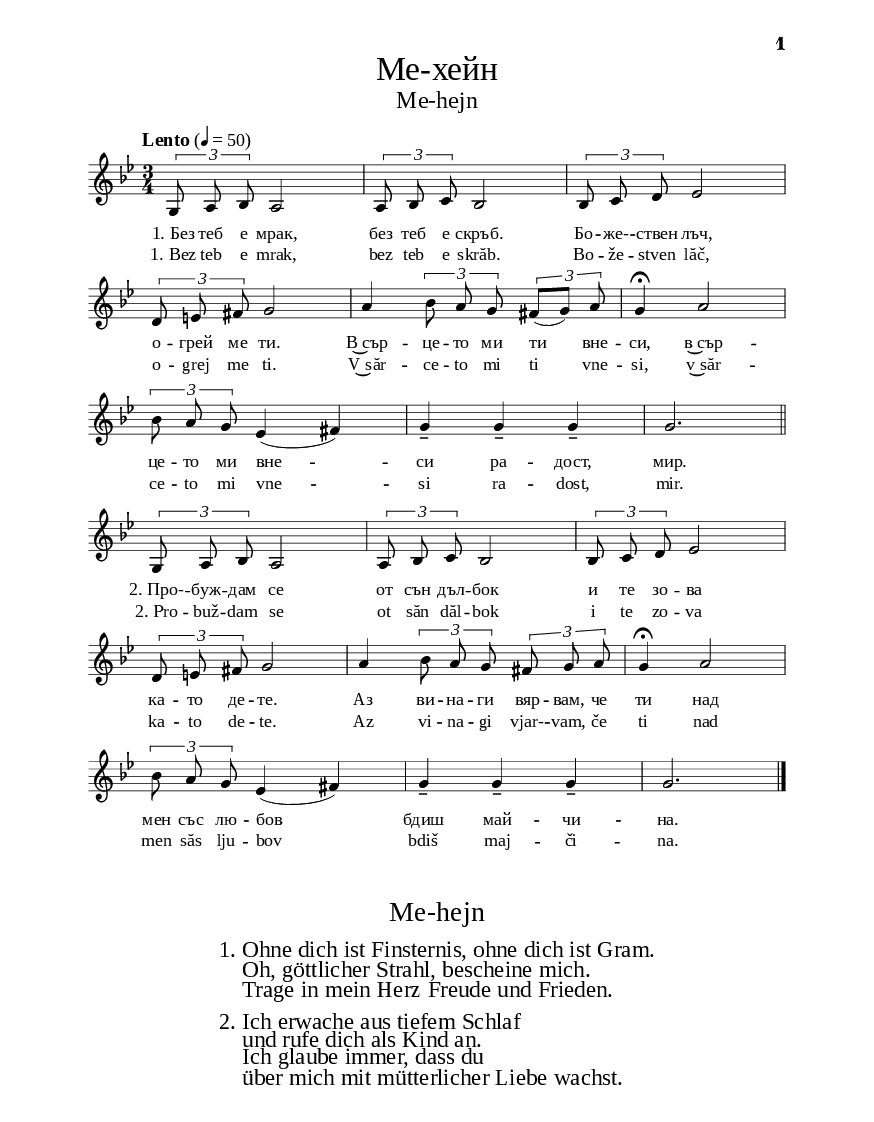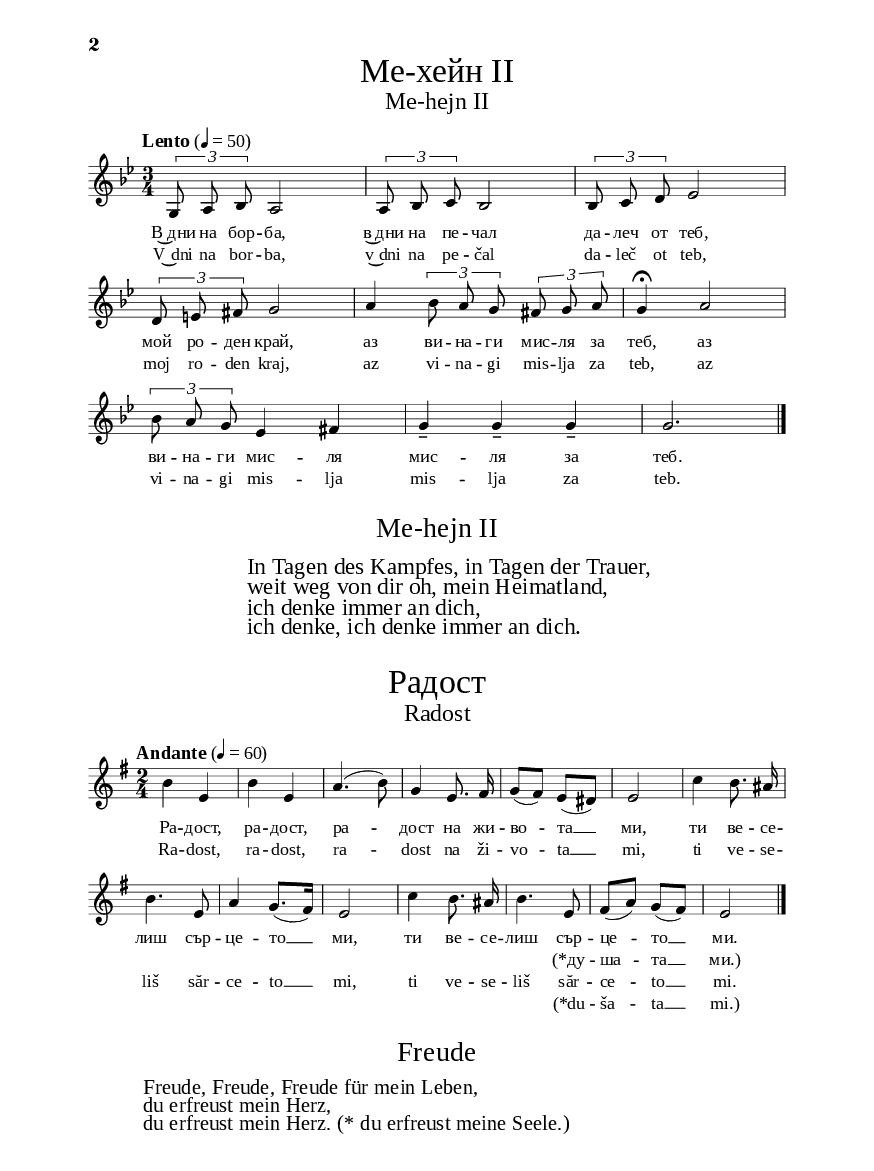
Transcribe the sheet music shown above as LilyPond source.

\version "2.24.3"

% include paper part and global functions
\include "include/globals.ily"

\bookpart {

  \label #'ref175_2
  \tocItem \markup "Ме-хейн – Me-hejn "
  \include "include/bookpart-paper.ily"
  \score {
    \include "include/score-layout.ily"

    \new Voice \absolute {
      \clef treble
      \key g \minor
      \time 3/4
      \tempoFunc "Lento" 4 "50"
      \autoBeamOff


      \times 2/3  {
        g8  a8 bes8
      }
      a2 | % 2

      \times 2/3  {
        a8  bes8 c'8
      }
      bes2 | % 3

      \times 2/3  {
        bes8  c'8 d'8
      }
      es'2 \break | % 4

      \times 2/3  {
        d'8  e'8 fis'8
      }
      g'2 | % 5
      a'4
      \times 2/3  {
        bes'8  a'8 g'8
      }

      \times 2/3  {
        fis'8 ( [g'8])  a'8
      }
      | % 6
      g'4 ^\fermata a'2 \break | % 7

      \times 2/3  {
        bes'8  a'8 g'8
      }
      \slurSolid
      es'4

      ( fis'4 )| % 8
      g'4 -- g'4 -- g'4 -- | % 9
      g'2. \bar "||" \break


      \times 2/3  {
        g8  a8 bes8
      }
      a2 | % 2

      \times 2/3  {
        a8  bes8 c'8
      }
      bes2 | % 3

      \times 2/3  {
        bes8  c'8 d'8
      }
      es'2 \break | % 4

      \times 2/3  {
        d'8  e'8 fis'8
      }
      g'2 | % 5
      a'4
      \times 2/3  {
        bes'8  a'8 g'8
      }

      \times 2/3  {
        fis'8 g'8  a'8
      }
      | % 6
      g'4 ^\fermata a'2 \break | % 7

      \times 2/3  {
        bes'8  a'8 g'8
      }
      es'4

      (fis'4) | % 8
      g'4 -- g'4 -- g'4 -- | % 9
      g'2. \bar "|."
    }

    \addlyrics {
      "1. Без" теб е мрак, без теб е скръб. Бо -- "же-" -- ствен лъч,
      о -- грей ме ти. В~сър -- це -- то ми ти вне -- си, в~сър -- це -- то ми вне -- си ра -- дост, мир.
      "2. Про-" -- буж -- дам се от сън дъл -- бок и те зо -- ва  ка -- то  де -- те.
      Аз  ви -- на -- ги  вяр -- вам,  че  ти над  мен  със лю -- бов  бдиш  май -- чи -- на.
    }
    \addlyrics {
      "1. Bez" teb e mrak, bez teb e skrăb. Bo -- že -- stven lăč,
      o -- grej me ti. V~săr -- ce -- to mi ti vne -- si, v~săr -- ce -- to mi vne -- si ra -- dost, mir.
      "2. Pro" -- buž -- dam se ot săn dăl -- bok i te zo -- va  ka -- to  de -- te.
      Az  vi -- na -- gi  "vjar-" -- vam,  če  ti nad  men  săs lju -- bov  bdiš  maj -- či -- na.
    }

    \header {
      title = \titleFunc "Ме-хейн" "Me-hejn"
    }

    \midi{}

  } % score

  \markup \vspace #2

  \version "2.24.4"

\markup \fill-line { \fontsize #deTitleFontSize "Me-hejn" }
\markup \null
\markup \null
\markup  \abs-fontsize #11 {
  \fill-line {
  \override #`(baseline-skip . ,deCoupletBaselineSkip)

  \column {
    \line { 1.  Ohne dich ist Finsternis, ohne dich ist Gram.}
    \line { "   " Oh, göttlicher Strahl, bescheine mich.}
    \line { "   " Trage in mein Herz Freude und Frieden.}
    \vspace #0.5
    \line {2. Ich erwache aus tiefem Schlaf }
    \line { "   " und rufe dich als Kind an.}
    \line { "   " Ich glaube immer, dass du}
    \line { "   " über mich mit mütterlicher Liebe wachst.}
  }
  }
}



  \label #'ref175_3
  \tocItem \markup "Ме-хейн II – Me-hejn II "
  \include "include/bookpart-paper.ily"
  \score {
    \include "include/score-layout.ily"

    \new Voice \absolute {
      \clef treble
      \key g \minor
      \time 3/4
      \tempoFunc "Lento" 4 "50"
      \autoBeamOff


      \times 2/3  {
        g8  a8 bes8
      }
      a2 | % 2

      \times 2/3  {
        a8  bes8 c'8
      }
      bes2 | % 3

      \times 2/3  {
        bes8  c'8 d'8
      }
      es'2 \break | % 4

      \times 2/3  {
        d'8  e'8 fis'8
      }
      g'2 | % 5
      a'4
      \times 2/3  {
        bes'8  a'8 g'8
      }

      \times 2/3  {
        fis'8  g'8  a'8
      }
      | % 6
      g'4 ^\fermata a'2 \break | % 7

      \times 2/3  {
        bes'8  a'8 g'8
      }
      \slurSolid
      es'4

      fis'4 | % 8
      g'4 -- g'4 -- g'4 -- | % 9
      g'2. \bar "|." \break



    }

    \addlyrics {
      В~дни на бор -- ба, в~дни на пе -- чал да -- леч от теб,
      мой ро -- ден край, аз ви -- на -- ги мис -- ля за теб,
      аз ви -- на -- ги мис -- ля  мис -- ля за теб.
    }

    \addlyrics {
      V~dni na bor -- ba, v~dni na pe -- čal da -- leč ot teb,
      moj ro -- den kraj, az vi -- na -- gi mis -- lja za teb,
      az vi -- na -- gi mis -- lja  mis -- lja za teb.
    }

    \header {
      title = \titleFunc "Ме-хейн II" "Me-hejn II"
    }

    \midi{}

  } % score
  \markup \vspace #1

  \version "2.24.4"

\markup \fill-line { \fontsize #deTitleFontSize "Me-hejn II" }
\markup \null
\markup \null
\markup  \abs-fontsize #11 {
 \fill-line {
  \override #`(baseline-skip . ,deCoupletBaselineSkip)

  \column {

 \line { "   " In Tagen des Kampfes, in Tagen der Trauer, }
 \line { "   " weit weg von dir oh, mein Heimatland,}
 \line { "   " ich denke immer an dich, }
 \line { "   " ich denke, ich denke immer an dich. }

  }
 }
}


  \markup \vspace #1
  \label #'ref174_3
  \tocItem \markup "Радост – Radost"
  \include "include/bookpart-paper.ily"
  \score {
    \include "include/score-layout.ily"

    \new Voice \absolute {
      \clef treble
      \key e \minor
      \time 2/4
      \tempoFunc "Andante" 4 "60"
      \autoBeamOff
      b'4 e'4 | % 2
      b'4 e'4 | % 3
      a'4. ( b'8 ) | % 4
      g'4  e'8. fis'16 | % 5
      g'8 ( [fis'8] ) e'8 ( [dis'8] ) | % 6
      e'2 | % 7
      c''4  b'8. ais'16 \break | % 8
      b'4. e'8 | % 9
      a'4  g'8. [( fis'16 )] |
      e'2 | % 11
      c''4  b'8. ais'16 | % 12
      b'4. e'8 | % 13
      fis'8 ([ a'8 ]) g'8 ( [fis'8] ) | % 14
      e'2 \bar "|."
    }

    \addlyrics {
      Ра -- дост,
      ра -- дост, ра -- дост на жи -- во -- та __ ми, ти
      ве -- се -- лиш сър -- це -- то __ ми, ти ве -- се
      -- лиш сър -- це -- то __ ми.}
      \addlyrics {
        \repeat unfold 23 { \skip 2 } (*ду -- ша -- та __ ми.)}
        \addlyrics {
          Ra -- dost,
          ra -- dost, ra -- dost na ži -- vo -- ta __ mi, ti
          ve -- se -- liš săr -- ce -- to __ mi, ti ve -- se
          -- liš săr -- ce -- to __ mi.}
          \addlyrics {
            \repeat unfold 23 { \skip 2 } (*du -- ša -- ta __ mi.)}

            \header {
              title = \titleFunc "Радост" "Radost"
            }

            \midi{}

          } % score

          \markup \vspace #1

          % include foreign translation(s) of the song
          \version "2.24.3"

\markup \fill-line { \fontsize #deTitleFontSize "Freude" }
\markup \null
\markup \null
\markup \abs-fontsize #10 {
  \hspace #6
  \override #`(baseline-skip . ,deCoupletBaselineSkip)

  \column {

    \line { " "Freude, Freude, Freude für mein Leben, }
 \line { " "du erfreust mein Herz, }
  \line { " " du erfreust mein Herz. (* du erfreust meine Seele.)}
  }
}






        } % bookpart